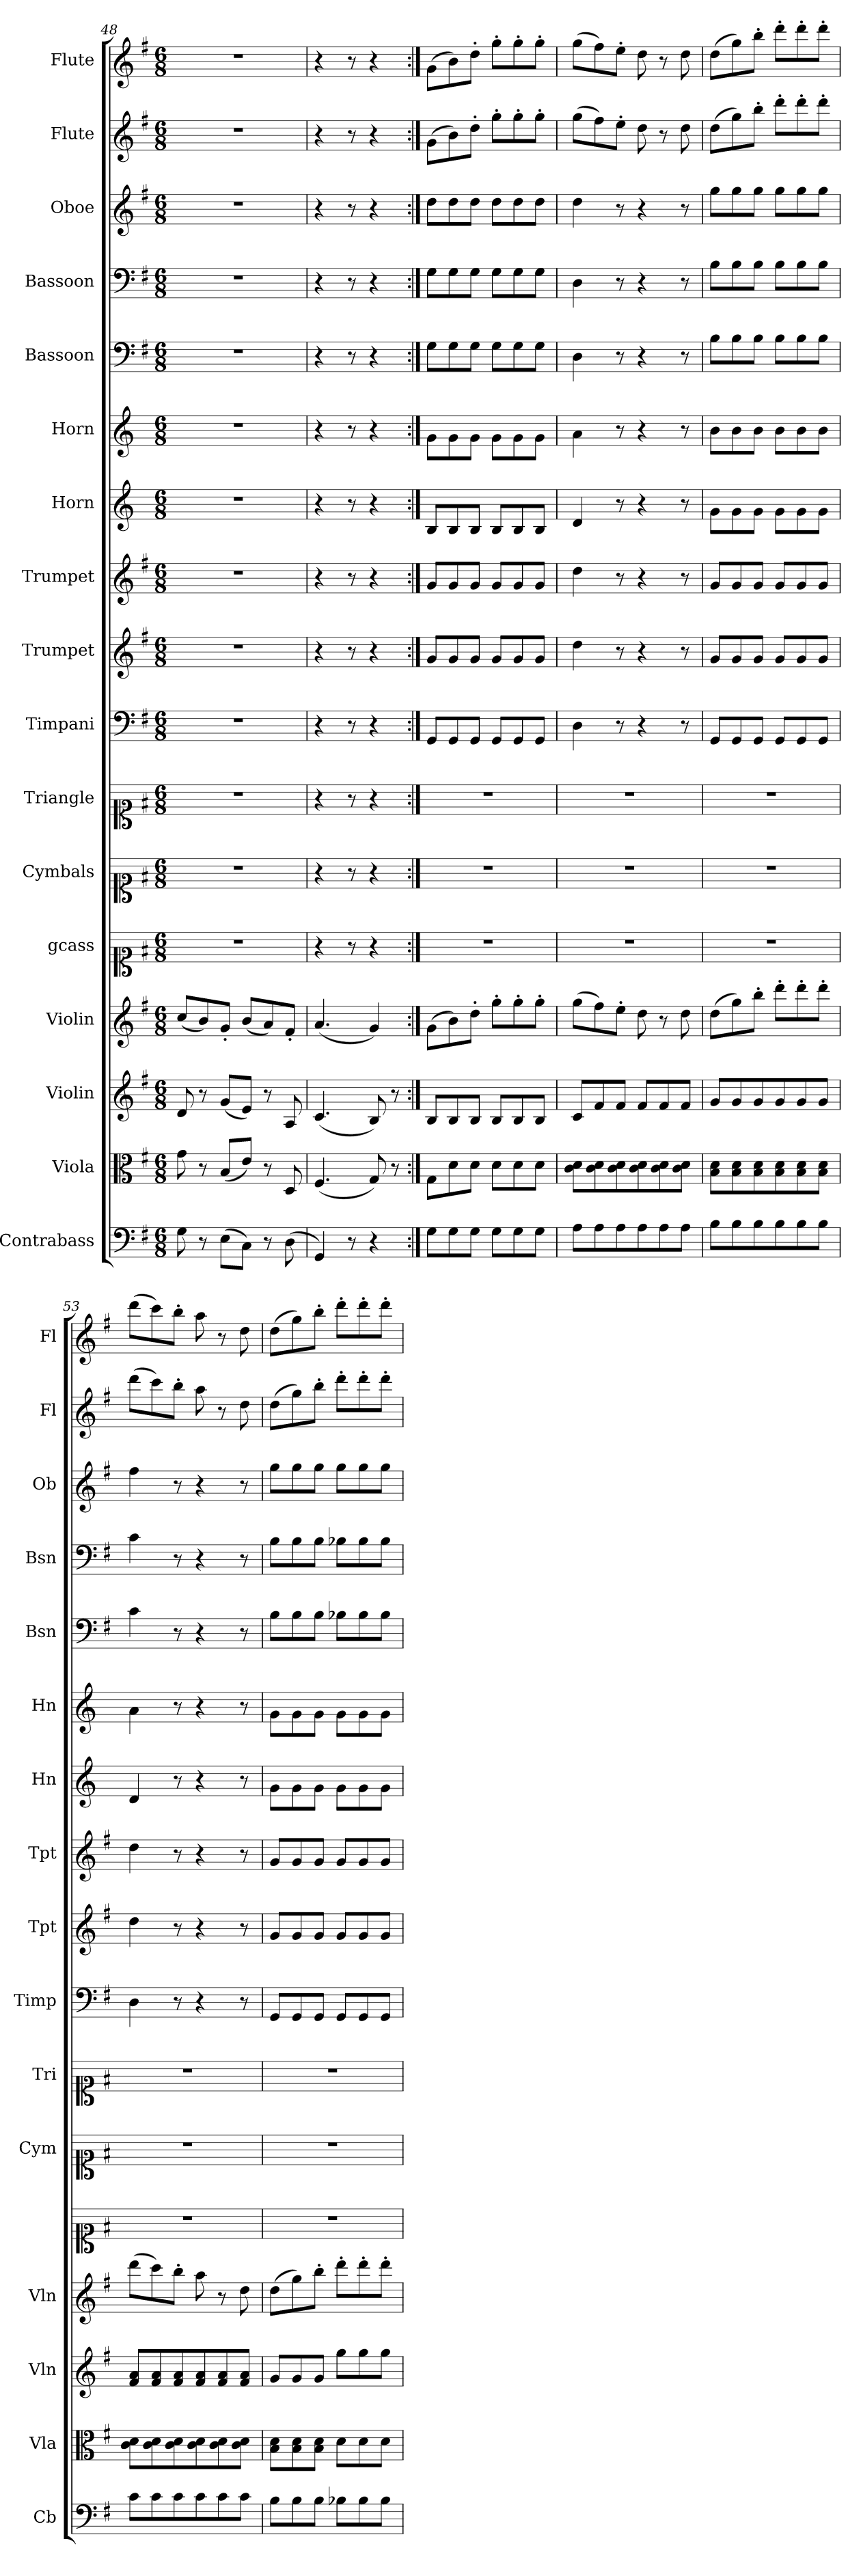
**kern	**kern	**kern	**kern	**kern	**kern	**kern	**kern	**kern	**kern	**kern	**kern	**kern	**kern	**kern	**kern	**kern
*part17	*part16	*part15	*part14	*part13	*part12	*part11	*part10	*part9	*part8	*part7	*part6	*part5	*part4	*part3	*part2	*part1
*staff17	*staff16	*staff15	*staff14	*staff13	*staff12	*staff11	*staff10	*staff9	*staff8	*staff7	*staff6	*staff5	*staff4	*staff3	*staff2	*staff1
*I"Contrabass	*I"Viola	*I"Violin	*I"Violin	*I"gcass	*I"Cymbals	*I"Triangle	*I"Timpani	*I"Trumpet	*I"Trumpet	*I"Horn	*I"Horn	*I"Bassoon	*I"Bassoon	*I"Oboe	*I"Flute	*I"Flute
*I'Cb	*I'Vla	*I'Vln	*I'Vln	*	*I'Cym	*I'Tri	*I'Timp	*I'Tpt	*I'Tpt	*I'Hn	*I'Hn	*I'Bsn	*I'Bsn	*I'Ob	*I'Fl	*I'Fl
*clefF4	*clefC3	*clefG2	*clefG2	*clefC1	*clefC1	*clefC1	*clefF4	*clefG2	*clefG2	*clefG2	*clefG2	*clefF4	*clefF4	*clefG2	*clefG2	*clefG2
*k[f#]	*k[f#]	*k[f#]	*k[f#]	*k[f#]	*k[f#]	*k[f#]	*k[f#]	*k[f#]	*k[f#]	*k[]	*k[]	*k[f#]	*k[f#]	*k[f#]	*k[f#]	*k[f#]
*M6/8	*M6/8	*M6/8	*M6/8	*M6/8	*M6/8	*M6/8	*M6/8	*M6/8	*M6/8	*M6/8	*M6/8	*M6/8	*M6/8	*M6/8	*M6/8	*M6/8
=48	=48	=48	=48	=48	=48	=48	=48	=48	=48	=48	=48	=48	=48	=48	=48	=48
8G\	8g\	8d/	(8cc/L	2.r	2.r	2.r	2.r	2.r	2.r	2.r	2.r	2.r	2.r	2.r	2.r	2.r
8r	8r	8r	8b/)	.	.	.	.	.	.	.	.	.	.	.	.	.
(8E\L	(8B/L	(8g/L	8g'/J	.	.	.	.	.	.	.	.	.	.	.	.	.
8C\J)	8e/J)	8e/J)	(8b/L	.	.	.	.	.	.	.	.	.	.	.	.	.
8r	8r	8r	8a/)	.	.	.	.	.	.	.	.	.	.	.	.	.
(8D\	8D/	8A/	8f#'/J	.	.	.	.	.	.	.	.	.	.	.	.	.
=49	=49	=49	=49	=49	=49	=49	=49	=49	=49	=49	=49	=49	=49	=49	=49	=49
4GG/)	(4.F#/	(4.c/	(4.a/	4r	4r	4r	4r	4r	4r	4r	4r	4r	4r	4r	4r	4r
8r	.	.	.	8r	8r	8r	8r	8r	8r	8r	8r	8r	8r	8r	8r	8r
4r	8G/)	8B/)	4g/)	4r	4r	4r	4r	4r	4r	4r	4r	4r	4r	4r	4r	4r
.	8r	8r	.	.	.	.	.	.	.	.	.	.	.	.	.	.
=:|!	=:|!	=:|!	=:|!	=:|!	=:|!	=:|!	=:|!	=:|!	=:|!	=:|!	=:|!	=:|!	=:|!	=:|!	=:|!	=:|!
8G\L	8G\L	8B/L	(8g\L	2.r	2.r	2.r	8GG/L	8g/L	8g/L	8B/L	8g\L	8G\L	8G\L	8dd\L	(8g\L	(8g\L
8G\	8d\	8B/	8b\)	.	.	.	8GG/	8g/	8g/	8B/	8g\	8G\	8G\	8dd\	8b\)	8b\)
8G\J	8d\J	8B/J	8dd'\J	.	.	.	8GG/J	8g/J	8g/J	8B/J	8g\J	8G\J	8G\J	8dd\J	8dd'\J	8dd'\J
8G\L	8d\L	8B/L	8gg'\L	.	.	.	8GG/L	8g/L	8g/L	8B/L	8g\L	8G\L	8G\L	8dd\L	8gg'\L	8gg'\L
8G\	8d\	8B/	8gg'\	.	.	.	8GG/	8g/	8g/	8B/	8g\	8G\	8G\	8dd\	8gg'\	8gg'\
8G\J	8d\J	8B/J	8gg'\J	.	.	.	8GG/J	8g/J	8g/J	8B/J	8g\J	8G\J	8G\J	8dd\J	8gg'\J	8gg'\J
=51	=51	=51	=51	=51	=51	=51	=51	=51	=51	=51	=51	=51	=51	=51	=51	=51
8A\L	8c\ 8d\L	8c/L	(8gg\L	2.r	2.r	2.r	4D\	4dd\	4dd\	4d/	4a\	4D\	4D\	4dd\	(8gg\L	(8gg\L
8A\	8c\ 8d\	8f#/	8ff#\)	.	.	.	.	.	.	.	.	.	.	.	8ff#\)	8ff#\)
8A\	8c\ 8d\	8f#/J	8ee'\J	.	.	.	8r	8r	8r	8r	8r	8r	8r	8r	8ee'\J	8ee'\J
8A\	8c\ 8d\	8f#/L	8dd\	.	.	.	4r	4r	4r	4r	4r	4r	4r	4r	8dd\	8dd\
8A\	8c\ 8d\	8f#/	8r	.	.	.	.	.	.	.	.	.	.	.	8r	8r
8A\J	8c\ 8d\J	8f#/J	8dd\	.	.	.	8r	8r	8r	8r	8r	8r	8r	8r	8dd\	8dd\
=52	=52	=52	=52	=52	=52	=52	=52	=52	=52	=52	=52	=52	=52	=52	=52	=52
8B\L	8B\ 8d\L	8g/L	(8dd\L	2.r	2.r	2.r	8GG/L	8g/L	8g/L	8g\L	8b\L	8B\L	8B\L	8gg\L	(8dd\L	(8dd\L
8B\	8B\ 8d\	8g/	8gg\)	.	.	.	8GG/	8g/	8g/	8g\	8b\	8B\	8B\	8gg\	8gg\)	8gg\)
8B\	8B\ 8d\	8g/	8bb'\J	.	.	.	8GG/J	8g/J	8g/J	8g\J	8b\J	8B\J	8B\J	8gg\J	8bb'\J	8bb'\J
8B\	8B\ 8d\	8g/	8ddd'\L	.	.	.	8GG/L	8g/L	8g/L	8g\L	8b\L	8B\L	8B\L	8gg\L	8ddd'\L	8ddd'\L
8B\	8B\ 8d\	8g/	8ddd'\	.	.	.	8GG/	8g/	8g/	8g\	8b\	8B\	8B\	8gg\	8ddd'\	8ddd'\
8B\J	8B\ 8d\J	8g/J	8ddd'\J	.	.	.	8GG/J	8g/J	8g/J	8g\J	8b\J	8B\J	8B\J	8gg\J	8ddd'\J	8ddd'\J
=53	=53	=53	=53	=53	=53	=53	=53	=53	=53	=53	=53	=53	=53	=53	=53	=53
8c\L	8c\ 8d\L	8f#/ 8a/L	(8ddd\L	2.r	2.r	2.r	4D\	4dd\	4dd\	4d/	4a\	4c\	4c\	4ff#\	(8ddd\L	(8ddd\L
8c\	8c\ 8d\	8f#/ 8a/	8ccc\)	.	.	.	.	.	.	.	.	.	.	.	8ccc\)	8ccc\)
8c\	8c\ 8d\	8f#/ 8a/	8bb'\J	.	.	.	8r	8r	8r	8r	8r	8r	8r	8r	8bb'\J	8bb'\J
8c\	8c\ 8d\	8f#/ 8a/	8aa\	.	.	.	4r	4r	4r	4r	4r	4r	4r	4r	8aa\	8aa\
8c\	8c\ 8d\	8f#/ 8a/	8r	.	.	.	.	.	.	.	.	.	.	.	8r	8r
8c\J	8c\ 8d\J	8f#/ 8a/J	8dd\	.	.	.	8r	8r	8r	8r	8r	8r	8r	8r	8dd\	8dd\
=54	=54	=54	=54	=54	=54	=54	=54	=54	=54	=54	=54	=54	=54	=54	=54	=54
8B\L	8B\ 8d\L	8g/L	(8dd\L	2.r	2.r	2.r	8GG/L	8g/L	8g/L	8g\L	8g\L	8B\L	8B\L	8gg\L	(8dd\L	(8dd\L
8B\	8B\ 8d\	8g/	8gg\)	.	.	.	8GG/	8g/	8g/	8g\	8g\	8B\	8B\	8gg\	8gg\)	8gg\)
8B\J	8B\ 8d\J	8g/J	8bb'\J	.	.	.	8GG/J	8g/J	8g/J	8g\J	8g\J	8B\J	8B\J	8gg\J	8bb'\J	8bb'\J
8B-X\L	8d\L	8gg\L	8ddd'\L	.	.	.	8GG/L	8g/L	8g/L	8g\L	8g\L	8B-X\L	8B-X\L	8gg\L	8ddd'\L	8ddd'\L
8B-\	8d\	8gg\	8ddd'\	.	.	.	8GG/	8g/	8g/	8g\	8g\	8B-\	8B-\	8gg\	8ddd'\	8ddd'\
8B-\J	8d\J	8gg\J	8ddd'\J	.	.	.	8GG/J	8g/J	8g/J	8g\J	8g\J	8B-\J	8B-\J	8gg\J	8ddd'\J	8ddd'\J
=	=	=	=	=	=	=	=	=	=	=	=	=	=	=	=	=
*-	*-	*-	*-	*-	*-	*-	*-	*-	*-	*-	*-	*-	*-	*-	*-	*-
